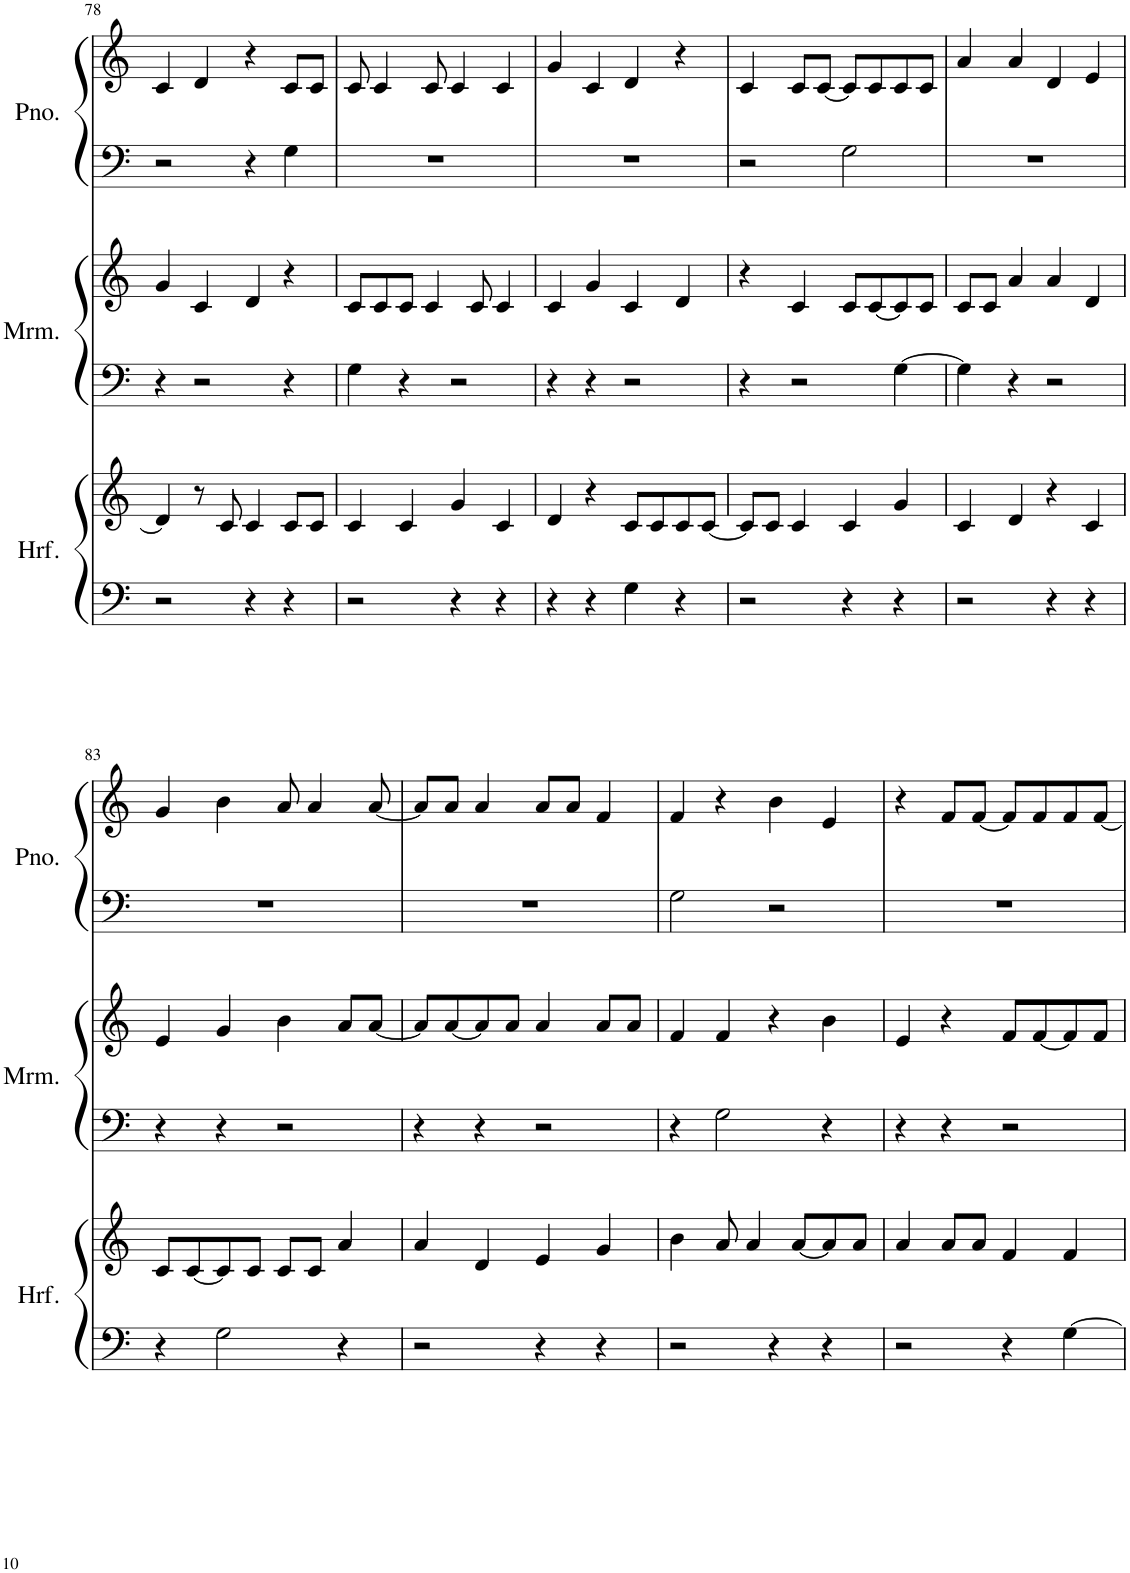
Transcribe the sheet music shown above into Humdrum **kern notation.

**kern	**kern	**kern	**kern	**kern	**kern
*part3	*part3	*part2	*part2	*part1	*part1
*staff6	*staff5	*staff4	*staff3	*staff2	*staff1
*I"Harfe	*	*I"Marimba	*	*I"Piano	*
*I'Hrf.	*	*I'Mrm.	*	*I'Pno.	*
!!LO:PB:g=z
*clefF4	*clefG2	*clefF4	*clefG2	*clefF4	*clefG2
*k[]	*k[]	*k[]	*k[]	*k[]	*k[]
*M4/4	*M4/4	*M4/4	*M4/4	*M4/4	*M4/4
=78	=78	=78	=78	=78	=78
2r	4d/]	4r	4g/	2r	4c/
.	8r	2r	4c/	.	4d/
.	8c/	.	.	.	.
4r	4c/	.	4d/	4r	4r
4r	8c/L	4r	4r	4G\	8c/L
.	8c/J	.	.	.	8c/J
=79	=79	=79	=79	=79	=79
2r	4c/	4G\	8c/L	1r	8c/
.	.	.	8c/	.	4c/
.	4c/	4r	8c/J	.	.
.	.	.	4c/	.	8c/
4r	4g/	2r	.	.	4c/
.	.	.	8c/	.	.
4r	4c/	.	4c/	.	4c/
=80	=80	=80	=80	=80	=80
4r	4d/	4r	4c/	1r	4g/
4r	4r	4r	4g/	.	4c/
4G\	8c/L	2r	4c/	.	4d/
.	8c/	.	.	.	.
4r	8c/	.	4d/	.	4r
.	[8c/J	.	.	.	.
=81	=81	=81	=81	=81	=81
2r	8c/L]	4r	4r	2r	4c/
.	8c/J	.	.	.	.
.	4c/	2r	4c/	.	8c/L
.	.	.	.	.	[8c/J
4r	4c/	.	8c/L	2G\	8c/L]
.	.	.	[8c/	.	8c/
4r	4g/	[4G\	8c/]	.	8c/
.	.	.	8c/J	.	8c/J
=82	=82	=82	=82	=82	=82
2r	4c/	4G\]	8c/L	1r	4a/
.	.	.	8c/J	.	.
.	4d/	4r	4a/	.	4a/
4r	4r	2r	4a/	.	4d/
4r	4c/	.	4d/	.	4e/
!!LO:LB:g=z
=83	=83	=83	=83	=83	=83
4r	8c/L	4r	4e/	1r	4g/
.	[8c/	.	.	.	.
2G\	8c/]	4r	4g/	.	4b\
.	8c/J	.	.	.	.
.	8c/L	2r	4b\	.	8a/
.	8c/J	.	.	.	4a/
4r	4a/	.	8a/L	.	.
.	.	.	[8a/J	.	[8a/
=84	=84	=84	=84	=84	=84
2r	4a/	4r	8a/L]	1r	8a/L]
.	.	.	[8a/	.	8a/J
.	4d/	4r	8a/]	.	4a/
.	.	.	8a/J	.	.
4r	4e/	2r	4a/	.	8a/L
.	.	.	.	.	8a/J
4r	4g/	.	8a/L	.	4f/
.	.	.	8a/J	.	.
=85	=85	=85	=85	=85	=85
2r	4b\	4r	4f/	2G\	4f/
.	8a/	2G\	4f/	.	4r
.	4a/	.	.	.	.
4r	.	.	4r	2r	4b\
.	[8a/L	.	.	.	.
4r	8a/]	4r	4b\	.	4e/
.	8a/J	.	.	.	.
=86	=86	=86	=86	=86	=86
2r	4a/	4r	4e/	1r	4r
.	8a/L	4r	4r	.	8f/L
.	8a/J	.	.	.	[8f/J
4r	4f/	2r	8f/L	.	8f/L]
.	.	.	[8f/	.	8f/
[4G\	4f/	.	8f/]	.	8f/
.	.	.	8f/J	.	[8f/J
=	=	=	=	=	=
*-	*-	*-	*-	*-	*-
